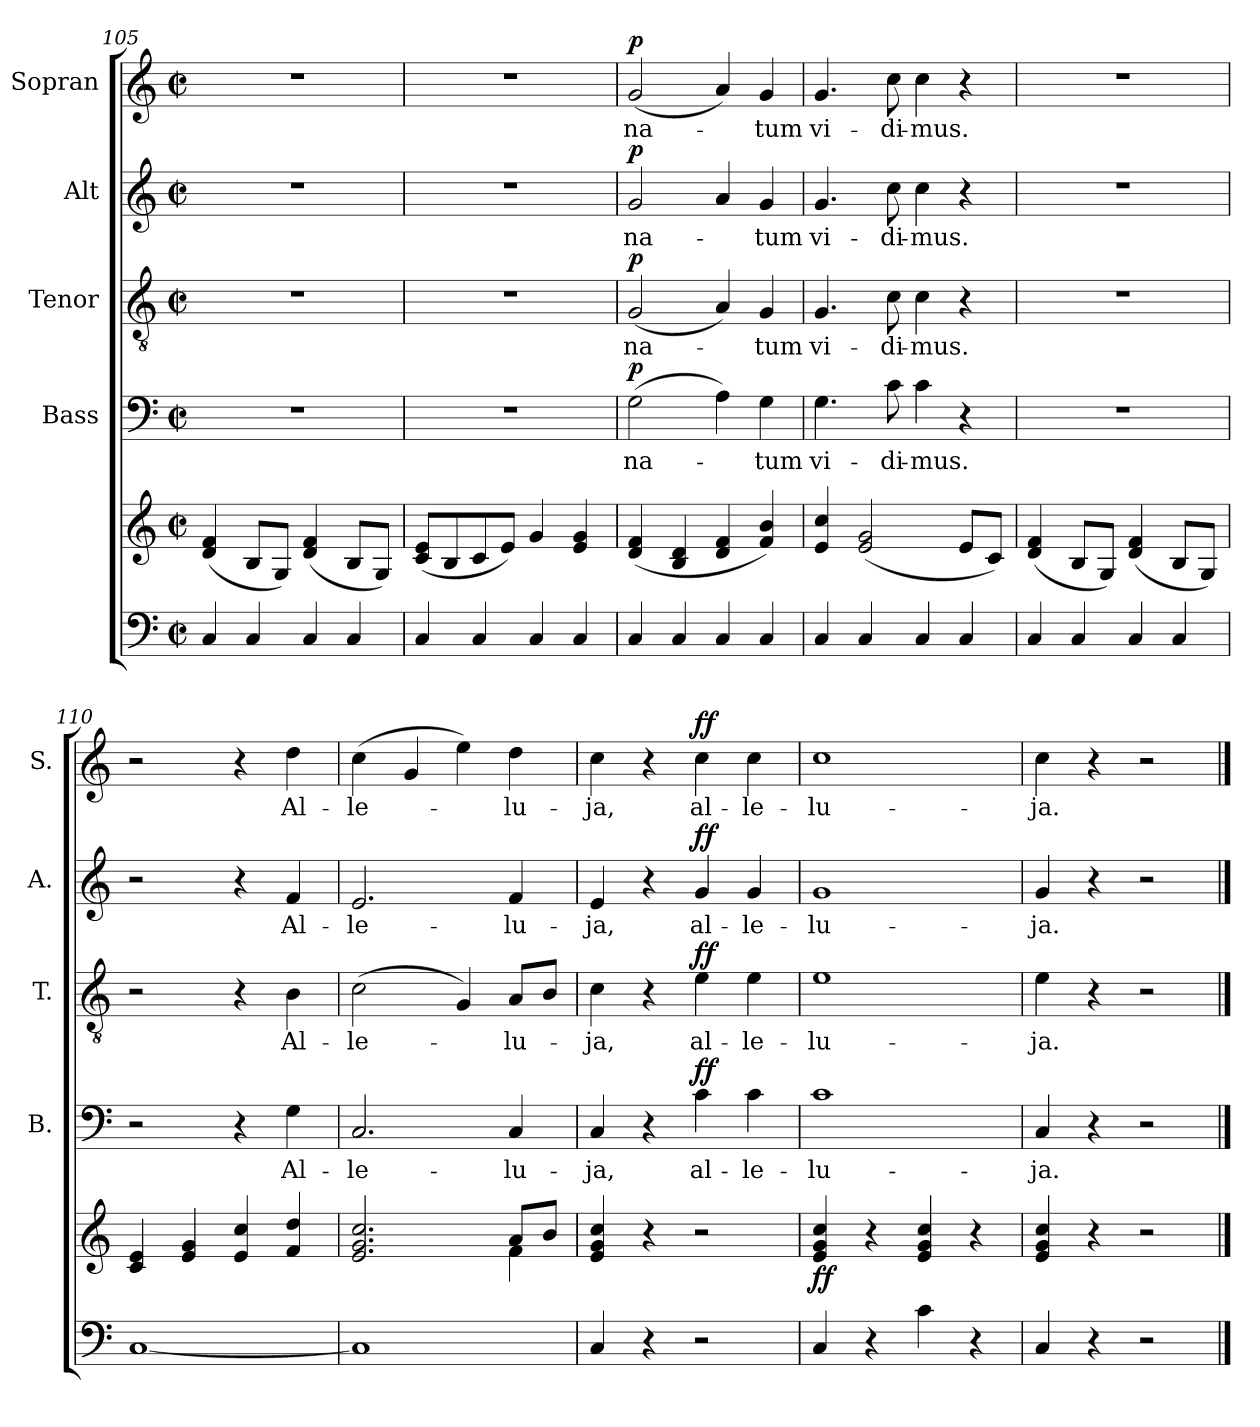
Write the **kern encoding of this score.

**kern	**kern	**dynam	**kern	**text	**dynam	**kern	**text	**dynam	**kern	**text	**dynam	**kern	**text	**dynam
*part5	*part5	*part5	*part4	*part4	*part4	*part3	*part3	*part3	*part2	*part2	*part2	*part1	*part1	*part1
*staff6	*staff5	*staff5/6	*staff4	*staff4	*staff4	*staff3	*staff3	*staff3	*staff2	*staff2	*staff2	*staff1	*staff1	*staff1
*	*	*	*I"Bass	*	*	*I"Tenor	*	*	*I"Alt	*	*	*I"Sopran	*	*
*	*	*	*I'B.	*	*	*I'T.	*	*	*I'A.	*	*	*I'S.	*	*
*clefF4	*clefG2	*	*clefF4	*	*	*clefGv2	*	*	*clefG2	*	*	*clefG2	*	*
*k[]	*k[]	*	*k[]	*	*	*k[]	*	*	*k[]	*	*	*k[]	*	*
*C:	*C:	*	*C:	*	*	*C:	*	*	*C:	*	*	*C:	*	*
*M2/2	*M2/2	*	*M2/2	*	*	*M2/2	*	*	*M2/2	*	*	*M2/2	*	*
*met(c|)	*met(c|)	*	*met(c|)	*	*	*met(c|)	*	*	*met(c|)	*	*	*met(c|)	*	*
=105	=105	=105	=105	=105	=105	=105	=105	=105	=105	=105	=105	=105	=105	=105
4C/	(<4d/ 4f/	.	1r	.	.	1r	.	.	1r	.	.	1r	.	.
4C/	8B/L	.	.	.	.	.	.	.	.	.	.	.	.	.
.	8G/J)	.	.	.	.	.	.	.	.	.	.	.	.	.
4C/	(<4d/ 4f/	.	.	.	.	.	.	.	.	.	.	.	.	.
4C/	8B/L	.	.	.	.	.	.	.	.	.	.	.	.	.
.	8G/J)	.	.	.	.	.	.	.	.	.	.	.	.	.
=106	=106	=106	=106	=106	=106	=106	=106	=106	=106	=106	=106	=106	=106	=106
4C/	(<8c/ 8e/L	.	1r	.	.	1r	.	.	1r	.	.	1r	.	.
.	8B/	.	.	.	.	.	.	.	.	.	.	.	.	.
4C/	8c/	.	.	.	.	.	.	.	.	.	.	.	.	.
.	8e/J)	.	.	.	.	.	.	.	.	.	.	.	.	.
4C/	4g/	.	.	.	.	.	.	.	.	.	.	.	.	.
4C/	4e/ 4g/	.	.	.	.	.	.	.	.	.	.	.	.	.
!!LO:LB:g=z
=107	=107	=107	=107	=107	=107	=107	=107	=107	=107	=107	=107	=107	=107	=107
!	!	!	!	!LO:LY:b	!LO:DY:a	!	!LO:LY:b	!LO:DY:a	!	!LO:LY:b	!LO:DY:a	!	!LO:LY:b	!LO:DY:a
4C/	(<4d/ 4f/	.	(>2G\	na-	p	(<2G/	na-	p	2g/	na-	p	(<2g/	na-	p
4C/	4B/ 4d/	.	.	.	.	.	.	.	.	.	.	.	.	.
4C/	4d/ 4f/	.	4A\)	.	.	4A/)	.	.	4a/	.	.	4a/)	.	.
!	!	!	!	!LO:LY:b	!	!	!LO:LY:b	!	!	!LO:LY:b	!	!	!LO:LY:b	!
4C/	4f/ 4b/)	.	4G\	-tum	.	4G/	-tum	.	4g/	-tum	.	4g/	-tum	.
=108	=108	=108	=108	=108	=108	=108	=108	=108	=108	=108	=108	=108	=108	=108
!	!	!	!	!LO:LY:b	!	!	!LO:LY:b	!	!	!LO:LY:b	!	!	!LO:LY:b	!
4C/	4e/ 4cc/	.	4.G\	vi-	.	4.G/	vi-	.	4.g/	vi-	.	4.g/	vi-	.
4C/	(<2e/ 2g/	.	.	.	.	.	.	.	.	.	.	.	.	.
!	!	!	!	!LO:LY:b	!	!	!LO:LY:b	!	!	!LO:LY:b	!	!	!LO:LY:b	!
.	.	.	8c\	-di-	.	8c\	-di-	.	8cc\	-di-	.	8cc\	-di-	.
!	!	!	!	!LO:LY:b	!	!	!LO:LY:b	!	!	!LO:LY:b	!	!	!LO:LY:b	!
4C/	.	.	4c\	-mus.	.	4c\	-mus.	.	4cc\	-mus.	.	4cc\	-mus.	.
4C/	8e/L	.	4r	.	.	4r	.	.	4r	.	.	4r	.	.
.	8c/J)	.	.	.	.	.	.	.	.	.	.	.	.	.
=109	=109	=109	=109	=109	=109	=109	=109	=109	=109	=109	=109	=109	=109	=109
4C/	(<4d/ 4f/	.	1r	.	.	1r	.	.	1r	.	.	1r	.	.
4C/	8B/L	.	.	.	.	.	.	.	.	.	.	.	.	.
.	8G/J)	.	.	.	.	.	.	.	.	.	.	.	.	.
4C/	(<4d/ 4f/	.	.	.	.	.	.	.	.	.	.	.	.	.
4C/	8B/L	.	.	.	.	.	.	.	.	.	.	.	.	.
.	8G/J)	.	.	.	.	.	.	.	.	.	.	.	.	.
=110	=110	=110	=110	=110	=110	=110	=110	=110	=110	=110	=110	=110	=110	=110
[1C	4c/ 4e/	.	2r	.	.	2r	.	.	2r	.	.	2r	.	.
.	4e/ 4g/	.	.	.	.	.	.	.	.	.	.	.	.	.
.	4e/ 4cc/	.	4r	.	.	4r	.	.	4r	.	.	4r	.	.
!	!	!	!	!LO:LY:b	!	!	!LO:LY:b	!	!	!LO:LY:b	!	!	!LO:LY:b	!
.	4f/ 4dd/	.	4G\	Al-	.	4B\	Al-	.	4f/	Al-	.	4dd\	Al-	.
=111	=111	=111	=111	=111	=111	=111	=111	=111	=111	=111	=111	=111	=111	=111
*	*^	*	*	*	*	*	*	*	*	*	*	*	*	*
!	!	!	!	!	!LO:LY:b	!	!	!LO:LY:b	!	!	!LO:LY:b	!	!	!LO:LY:b	!
1C]	2.e/ 2.g/ 2.cc/	2.ryy	.	2.C/	-le-	.	(>2c\	-le-	.	2.e/	-le-	.	(>4cc\	-le-	.
.	.	.	.	.	.	.	.	.	.	.	.	.	4g/	.	.
.	.	.	.	.	.	.	4G/)	.	.	.	.	.	4ee\)	.	.
!	!	!	!	!	!LO:LY:b	!	!	!LO:LY:b	!	!	!LO:LY:b	!	!	!LO:LY:b	!
.	8a/L	4f\	.	4C/	-lu-	.	8A/L	-lu-	.	4f/	-lu-	.	4dd\	-lu-	.
.	8b/J	.	.	.	.	.	8B/J	.	.	.	.	.	.	.	.
*	*v	*v	*	*	*	*	*	*	*	*	*	*	*	*	*
=112	=112	=112	=112	=112	=112	=112	=112	=112	=112	=112	=112	=112	=112	=112
!	!	!	!	!LO:LY:b	!	!	!LO:LY:b	!	!	!LO:LY:b	!	!	!LO:LY:b	!
4C/	4e/ 4g/ 4cc/	.	4C/	-ja,	.	4c\	-ja,	.	4e/	-ja,	.	4cc\	-ja,	.
4r	4r	.	4r	.	.	4r	.	.	4r	.	.	4r	.	.
!	!	!	!	!LO:LY:b	!LO:DY:a	!	!LO:LY:b	!LO:DY:a	!	!LO:LY:b	!LO:DY:a	!	!LO:LY:b	!LO:DY:a
2r	2r	.	4c\	al-	ff	4e\	al-	ff	4g/	al-	ff	4cc\	al-	ff
!	!	!	!	!LO:LY:b	!	!	!LO:LY:b	!	!	!LO:LY:b	!	!	!LO:LY:b	!
.	.	.	4c\	-le-	.	4e\	-le-	.	4g/	-le-	.	4cc\	-le-	.
=113	=113	=113	=113	=113	=113	=113	=113	=113	=113	=113	=113	=113	=113	=113
!	!	!LO:DY:b	!	!LO:LY:b	!	!	!LO:LY:b	!	!	!LO:LY:b	!	!	!LO:LY:b	!
4C/	4e/ 4g/ 4cc/	ff	1c	-lu-	.	1e	-lu-	.	1g	-lu-	.	1cc	-lu-	.
4r	4r	.	.	.	.	.	.	.	.	.	.	.	.	.
4c\	4e/ 4g/ 4cc/	.	.	.	.	.	.	.	.	.	.	.	.	.
4r	4r	.	.	.	.	.	.	.	.	.	.	.	.	.
=114	=114	=114	=114	=114	=114	=114	=114	=114	=114	=114	=114	=114	=114	=114
!	!	!	!	!LO:LY:b	!	!	!LO:LY:b	!	!	!LO:LY:b	!	!	!LO:LY:b	!
4C/	4e/ 4g/ 4cc/	.	4C/	-ja.	.	4e\	-ja.	.	4g/	-ja.	.	4cc\	-ja.	.
4r	4r	.	4r	.	.	4r	.	.	4r	.	.	4r	.	.
2r	2r	.	2r	.	.	2r	.	.	2r	.	.	2r	.	.
==	==	==	==	==	==	==	==	==	==	==	==	==	==	==
*-	*-	*-	*-	*-	*-	*-	*-	*-	*-	*-	*-	*-	*-	*-
